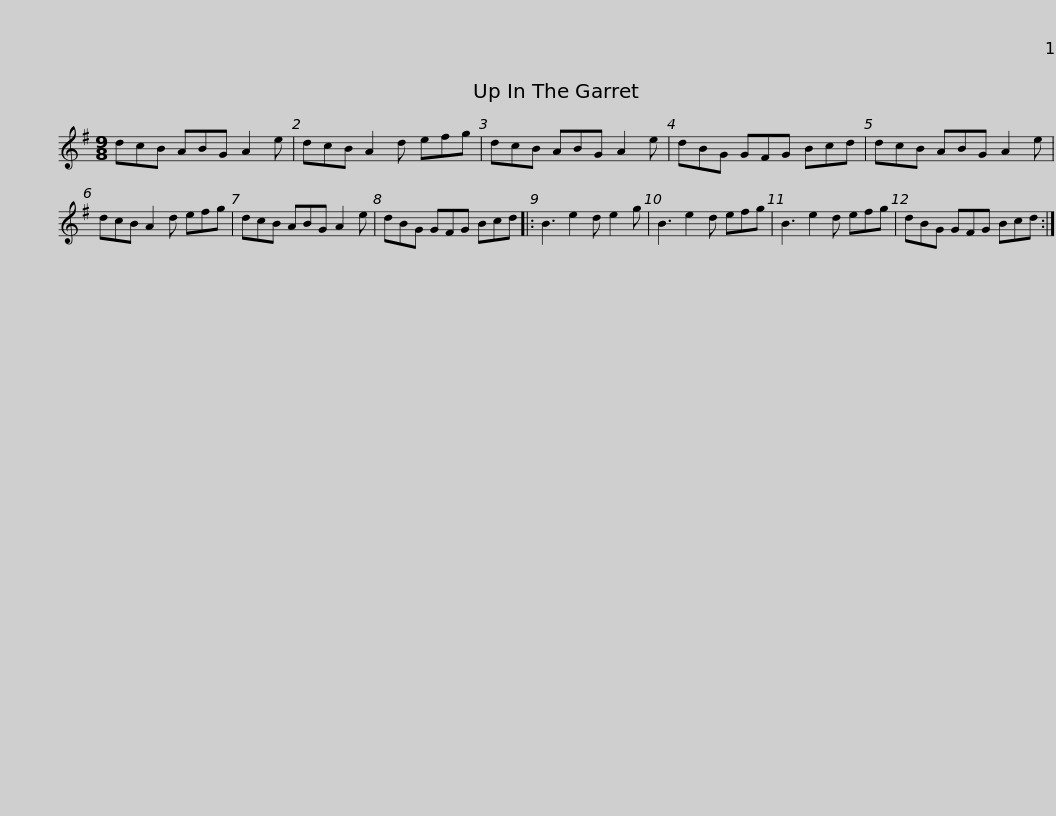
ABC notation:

X:1
L:1/8
M:9/8
I:linebreak $
K:G
V:1 treble
V:1
 dcB ABG A2 e | dcB A2 d efg | dcB ABG A2 e | dBG GFG Bcd | dcB ABG A2 e |$ %5
 dcB A2 d efg | dcB ABG A2 e | dBG GFG Bcd |: B3 e2 d e2 g | B3 e2 d efg | %10
 B3 e2 d efg |$ dBG GFG Bcd :| %12
